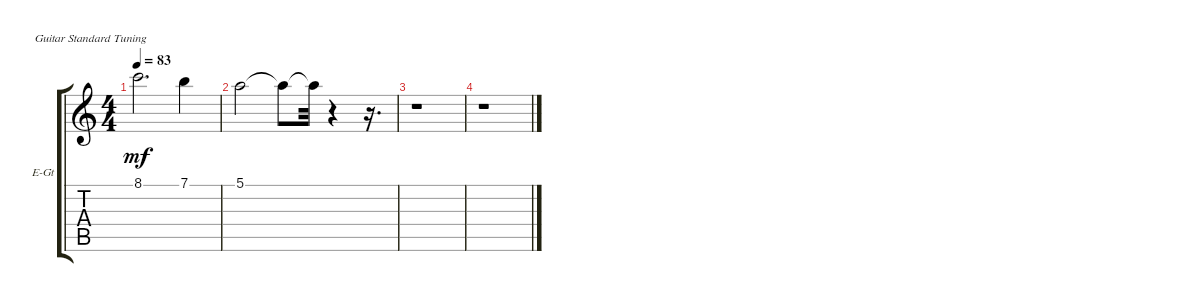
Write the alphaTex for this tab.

\defaultSystemsLayout 4
\bracketExtendMode groupsimilarinstruments
\firstSystemTrackNameOrientation horizontal
\otherSystemsTrackNameOrientation horizontal
\chordDiagramsInScore
\track ("Solo Guitar" "E-Gt") {instrument overdrivenguitar}
\staff {score tabs}
\tuning (E4 B3 G3 D3 A2 E2)
\ts (4 4)
\tempo 83
\clef g2
\ks c
8.1.2{d dy mf} 7.1.4 |
5.1.2 5.1{t}.8 5.1{t}.32 r.4 r.16{d} |
r.1 |
\scale
0.960908 r.1
